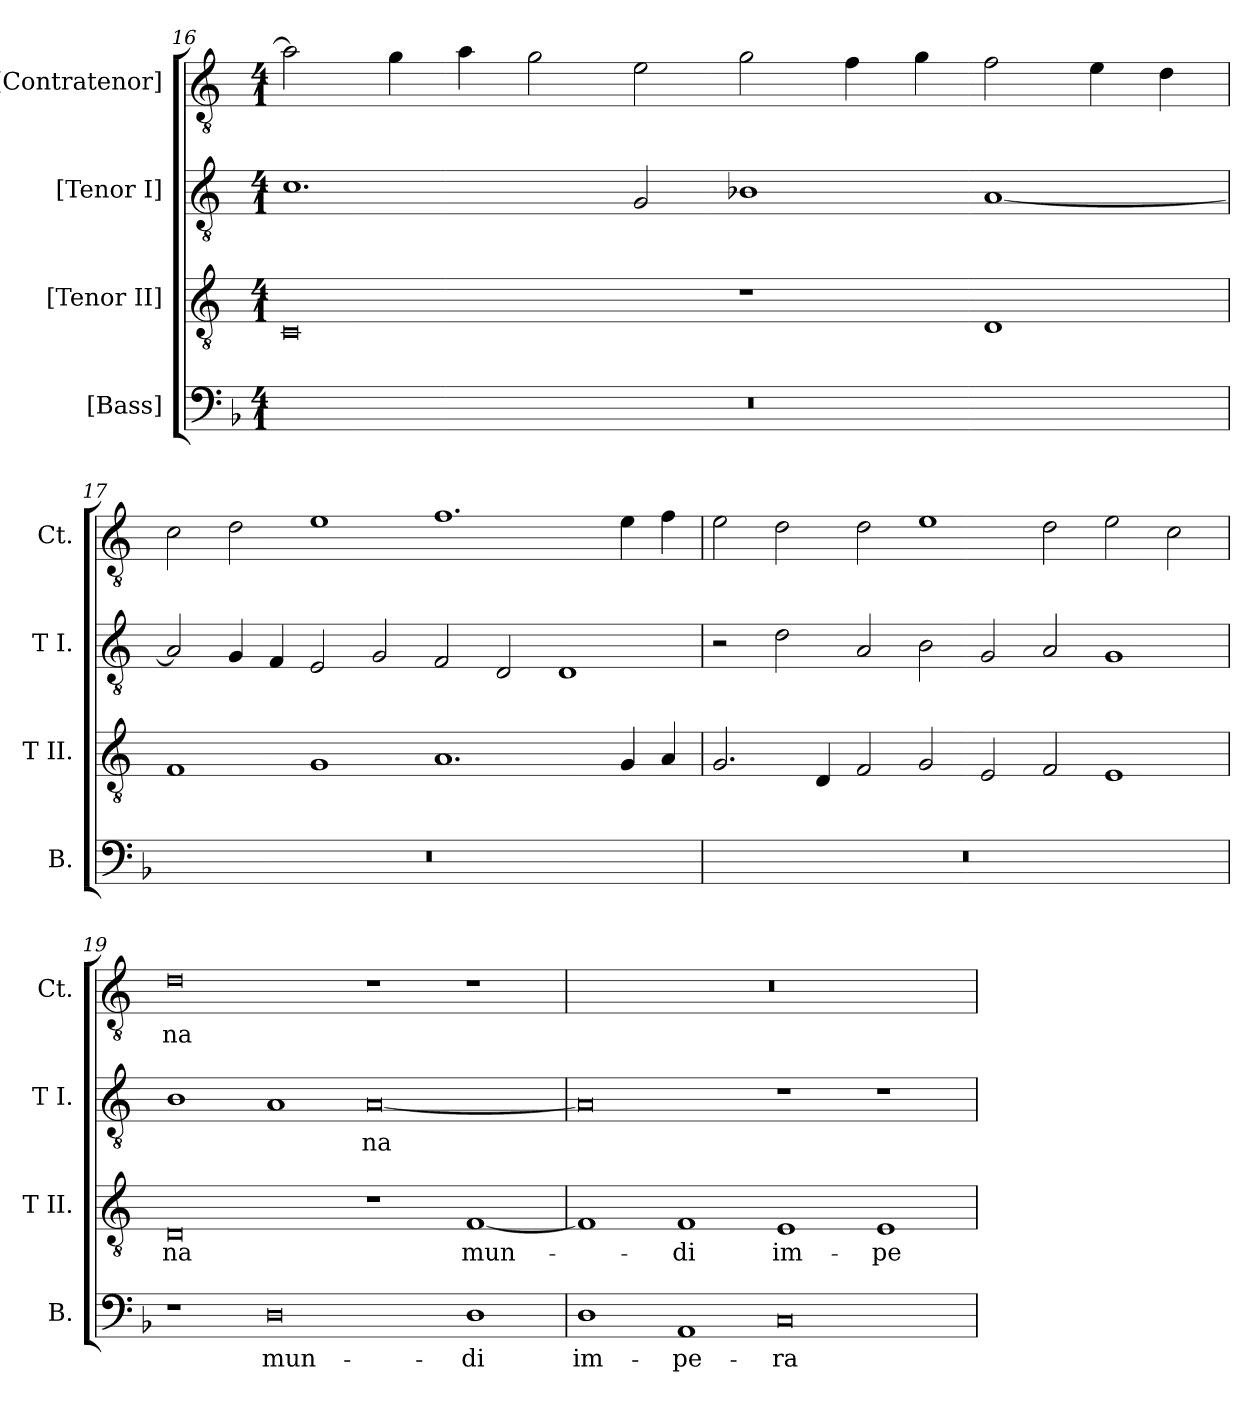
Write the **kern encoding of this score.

**kern	**text	**kern	**text	**kern	**text	**kern	**text
*part4	*part4	*part3	*part3	*part2	*part2	*part1	*part1
*staff4	*staff4	*staff3	*staff3	*staff2	*staff2	*staff1	*staff1
*I"[Bass]	*	*I"[Tenor II]	*	*I"[Tenor I]	*	*I"[Contratenor]	*
*I'B.	*	*I'T II.	*	*I'T I.	*	*I'Ct.	*
*clefF4	*	*clefGv2	*	*clefGv2	*	*clefGv2	*
*	*	*ITrd7c12	*	*ITrd7c12	*	*ITrd7c12	*
*k[b-]	*	*k[]	*	*k[]	*	*k[]	*
*F:	*	*C:	*	*C:	*	*C:	*
*M4/1	*	*M4/1	*	*M4/1	*	*M4/1	*
=16	=16	=16	=16	=16	=16	=16	=16
!LO:N:vis=1	!	!	!	!	!	!	!
00r	.	0CCi	.	1.Ci	.	2Ai\]	.
.	.	.	.	.	.	4Gi\	.
.	.	.	.	.	.	4Ai\	.
.	.	.	.	.	.	2Gi\	.
.	.	.	.	2GGi/	.	2Ei\	.
.	.	1r	.	1BB-Xi	.	2Gi\	.
.	.	.	.	.	.	4Fi\	.
.	.	.	.	.	.	4Gi\	.
.	.	1DDi	.	[<1AAi	.	2Fi\	.
.	.	.	.	.	.	4Ei\	.
.	.	.	.	.	.	4Di\	.
!!LO:LB:g=z
=17	=17	=17	=17	=17	=17	=17	=17
!LO:N:vis=1	!	!	!	!	!	!	!
00r	.	1FFi	.	2AAi/]	.	2Ci\	.
.	.	.	.	4GGi/	.	2Di\	.
.	.	.	.	4FFi/	.	.	.
.	.	1GGi	.	2EEi/	.	1Ei	.
.	.	.	.	2GGi/	.	.	.
.	.	1.AAi	.	2FFi/	.	1.Fi	.
.	.	.	.	2DDi/	.	.	.
.	.	.	.	1DDi	.	.	.
.	.	4GGi/	.	.	.	4Ei\	.
.	.	4AAi/	.	.	.	4Fi\	.
=18	=18	=18	=18	=18	=18	=18	=18
!LO:N:vis=1	!	!	!	!	!	!	!
00r	.	2.GGi/	.	2r	.	2Ei\	.
.	.	.	.	2Di\	.	2Di\	.
.	.	4DDi/	.	.	.	.	.
.	.	2FFi/	.	2AAi/	.	2Di\	.
.	.	2GGi/	.	2BBi\	.	1Ei	.
.	.	2EEi/	.	2GGi/	.	.	.
.	.	2FFi/	.	2AAi/	.	2Di\	.
.	.	1EEi	.	1GGi	.	2Ei\	.
.	.	.	.	.	.	2Ci\	.
=19	=19	=19	=19	=19	=19	=19	=19
!	!	!	!LO:LY:b:color=#000000	!	!	!	!
!	!	!	!	!	!	!	!LO:LY:b:color=#000000
1r	.	0DDi	-na	1BBi	.	0Di	-na
!	!LO:LY:b:color=#000000	!	!	!	!	!	!
0Di	mun-	.	.	1AAi	.	.	.
!	!	!	!	!	!LO:LY:b:color=#000000	!	!
.	.	1r	.	[<0AAi	-na	1r	.
!	!LO:LY:b:color=#000000	!	!	!	!	!	!
!	!	!	!LO:LY:b:color=#000000	!	!	!	!
1Di	-di	[<1FFi	mun-	.	.	1r	.
!!LO:LB:g=z
=20	=20	=20	=20	=20	=20	=20	=20
!	!LO:LY:b:color=#000000	!	!	!	!	!LO:N:vis=1	!
1Di	im-	1FFi]	.	0AAi]	.	00r	.
!	!LO:LY:b:color=#000000	!	!	!	!	!	!
!	!	!	!LO:LY:b:color=#000000	!	!	!	!
1AAi	-pe-	1FFi	-di	.	.	.	.
!	!LO:LY:b:color=#000000	!	!	!	!	!	!
!	!	!	!LO:LY:b:color=#000000	!	!	!	!
0Ci	-ra-	1EEi	im-	1r	.	.	.
!	!	!	!LO:LY:b:color=#000000	!	!	!	!
.	.	1EEi	-pe-	1r	.	.	.
=	=	=	=	=	=	=	=
*-	*-	*-	*-	*-	*-	*-	*-
